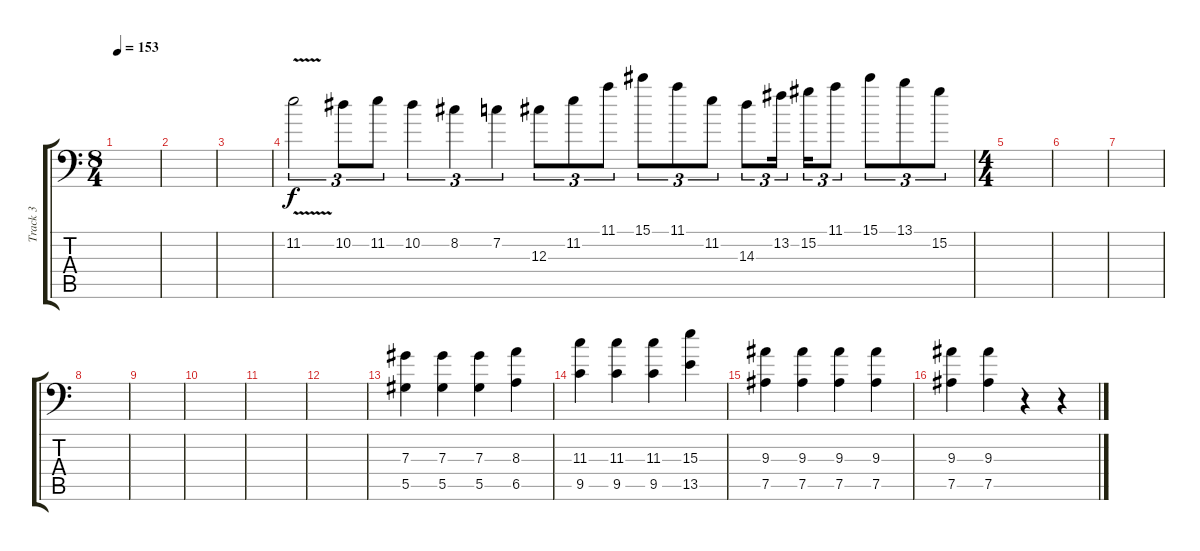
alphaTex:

\track ("Track 3" "Track 3") {instrument distortionguitar}
\staff {score tabs}
\tuning (Bb3 F3 Db3 Ab2 Eb2 Ab1) {hide}
\ts (8 4)
\tempo 153
\clef f4
\ks c
|
|
|
11.2{v}.2{tu (3 2)} 10.2.8{tu (3 2)} 11.2.8{tu (3 2)} 10.2.4{tu (3 2)} 8.2.4{tu (3 2)} 7.2.4{tu (3 2)} 12.3.8{tu (3 2)} 11.2.8{tu (3 2)} 11.1.8{tu (3 2)} 15.1.8{tu (3 2)} 11.1.8{tu (3 2)} 11.2.8{tu (3 2)} 14.3.8{tu (3 2)} 13.2.16{tu (3 2) beam splitsecondary} 15.2.16{tu (3 2)} 11.1.8{tu (3 2)} 15.1.8{tu (3 2)} 13.1.8{tu (3 2)} 15.2.8{tu (3 2)} |
\ts (4 4)
|
|
|
|
|
|
|
|
(7.3 5.5).4 (7.3 5.5).4 (7.3 5.5).4 (8.3 6.5).4 |
(11.3 9.5).4 (11.3 9.5).4 (11.3 9.5).4 (15.3 13.5).4 |
(9.3 7.5).4 (9.3 7.5).4 (9.3 7.5).4 (9.3 7.5).4 |
(9.3 7.5).4 (9.3 7.5).4 r.4 r.4
